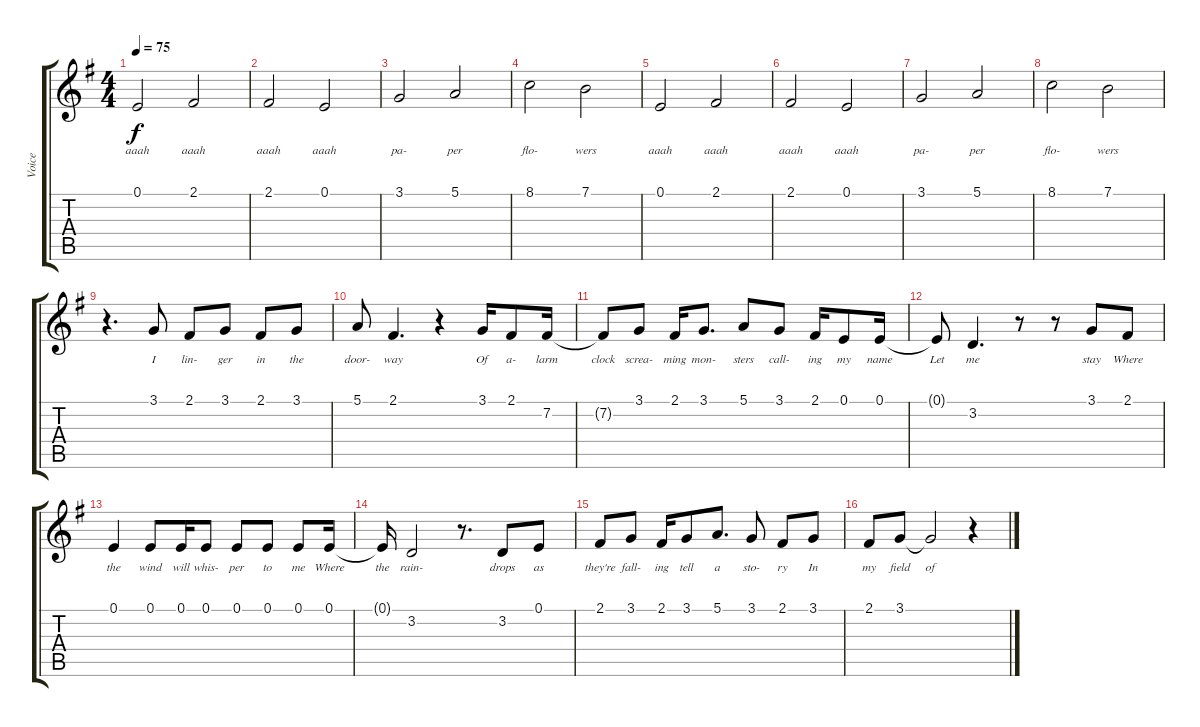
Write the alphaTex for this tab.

\track ("Voice" "Voice") {instrument violin}
\staff {score tabs}
\tuning (E4 B3 G3 D3 A2 E2) {hide}
\ts (4 4)
\tempo 75
\clef g2
\ks eminor
0.1.2{lyrics (0 "aaah") lyrics (1 "") lyrics (2 "") lyrics (3 "") lyrics (4 "") dy f instrument violin} 2.1.2{lyrics (0 "aaah") lyrics (1 "") lyrics (2 "") lyrics (3 "") lyrics (4 "")} |
2.1.2{lyrics (0 "aaah") lyrics (1 "") lyrics (2 "") lyrics (3 "") lyrics (4 "")} 0.1.2{lyrics (0 "aaah") lyrics (1 "") lyrics (2 "") lyrics (3 "") lyrics (4 "")} |
3.1.2{lyrics (0 "pa-") lyrics (1 "") lyrics (2 "") lyrics (3 "") lyrics (4 "")} 5.1.2{lyrics (0 "per") lyrics (1 "") lyrics (2 "") lyrics (3 "") lyrics (4 "")} |
8.1.2{lyrics (0 "flo-") lyrics (1 "") lyrics (2 "") lyrics (3 "") lyrics (4 "")} 7.1.2{lyrics (0 "wers") lyrics (1 "") lyrics (2 "") lyrics (3 "") lyrics (4 "")} |
0.1.2{lyrics (0 "aaah") lyrics (1 "") lyrics (2 "") lyrics (3 "") lyrics (4 "")} 2.1.2{lyrics (0 "aaah") lyrics (1 "") lyrics (2 "") lyrics (3 "") lyrics (4 "")} |
2.1.2{lyrics (0 "aaah") lyrics (1 "") lyrics (2 "") lyrics (3 "") lyrics (4 "")} 0.1.2{lyrics (0 "aaah") lyrics (1 "") lyrics (2 "") lyrics (3 "") lyrics (4 "")} |
3.1.2{lyrics (0 "pa-") lyrics (1 "") lyrics (2 "") lyrics (3 "") lyrics (4 "")} 5.1.2{lyrics (0 "per") lyrics (1 "") lyrics (2 "") lyrics (3 "") lyrics (4 "")} |
8.1.2{lyrics (0 "flo-") lyrics (1 "") lyrics (2 "") lyrics (3 "") lyrics (4 "")} 7.1.2{lyrics (0 "wers") lyrics (1 "") lyrics (2 "") lyrics (3 "") lyrics (4 "")} |
r.4{d} 3.1.8{lyrics (0 "I") lyrics (1 "") lyrics (2 "") lyrics (3 "") lyrics (4 "")} 2.1.8{lyrics (0 "lin-") lyrics (1 "") lyrics (2 "") lyrics (3 "") lyrics (4 "")} 3.1.8{lyrics (0 "ger") lyrics (1 "") lyrics (2 "") lyrics (3 "") lyrics (4 "")} 2.1.8{lyrics (0 "in") lyrics (1 "") lyrics (2 "") lyrics (3 "") lyrics (4 "")} 3.1.8{lyrics (0 "the") lyrics (1 "") lyrics (2 "") lyrics (3 "") lyrics (4 "")} |
5.1.8{lyrics (0 "door-") lyrics (1 "") lyrics (2 "") lyrics (3 "") lyrics (4 "")} 2.1.4{d lyrics (0 "way") lyrics (1 "") lyrics (2 "") lyrics (3 "") lyrics (4 "")} r.4 3.1.16{lyrics (0 "Of") lyrics (1 "") lyrics (2 "") lyrics (3 "") lyrics (4 "")} 2.1.8{lyrics (0 "a-") lyrics (1 "") lyrics (2 "") lyrics (3 "") lyrics (4 "")} 7.2.16{lyrics (0 "larm") lyrics (1 "") lyrics (2 "") lyrics (3 "") lyrics (4 "")} |
7.2{t}.8{lyrics (0 "clock") lyrics (1 "") lyrics (2 "") lyrics (3 "") lyrics (4 "")} 3.1.8{lyrics (0 "screa-") lyrics (1 "") lyrics (2 "") lyrics (3 "") lyrics (4 "")} 2.1.16{lyrics (0 "ming") lyrics (1 "") lyrics (2 "") lyrics (3 "") lyrics (4 "")} 3.1.8{d lyrics (0 "mon-") lyrics (1 "") lyrics (2 "") lyrics (3 "") lyrics (4 "")} 5.1.8{lyrics (0 "sters") lyrics (1 "") lyrics (2 "") lyrics (3 "") lyrics (4 "")} 3.1.8{lyrics (0 "call-") lyrics (1 "") lyrics (2 "") lyrics (3 "") lyrics (4 "")} 2.1.16{lyrics (0 "ing") lyrics (1 "") lyrics (2 "") lyrics (3 "") lyrics (4 "")} 0.1.8{lyrics (0 "my") lyrics (1 "") lyrics (2 "") lyrics (3 "") lyrics (4 "")} 0.1.16{lyrics (0 "name") lyrics (1 "") lyrics (2 "") lyrics (3 "") lyrics (4 "")} |
0.1{t}.8{lyrics (0 "Let") lyrics (1 "") lyrics (2 "") lyrics (3 "") lyrics (4 "")} 3.2.4{d lyrics (0 "me") lyrics (1 "") lyrics (2 "") lyrics (3 "") lyrics (4 "")} r.8 r.8 3.1.8{lyrics (0 "stay") lyrics (1 "") lyrics (2 "") lyrics (3 "") lyrics (4 "")} 2.1.8{lyrics (0 "Where") lyrics (1 "") lyrics (2 "") lyrics (3 "") lyrics (4 "")} |
0.1.4{lyrics (0 "the") lyrics (1 "") lyrics (2 "") lyrics (3 "") lyrics (4 "")} 0.1.8{lyrics (0 "wind") lyrics (1 "") lyrics (2 "") lyrics (3 "") lyrics (4 "")} 0.1.16{lyrics (0 "will") lyrics (1 "") lyrics (2 "") lyrics (3 "") lyrics (4 "")} 0.1.8{lyrics (0 "whis-") lyrics (1 "") lyrics (2 "") lyrics (3 "") lyrics (4 "")} 0.1.8{lyrics (0 "per") lyrics (1 "") lyrics (2 "") lyrics (3 "") lyrics (4 "")} 0.1.8{lyrics (0 "to") lyrics (1 "") lyrics (2 "") lyrics (3 "") lyrics (4 "")} 0.1.8{lyrics (0 "me") lyrics (1 "") lyrics (2 "") lyrics (3 "") lyrics (4 "")} 0.1.16{lyrics (0 "Where") lyrics (1 "") lyrics (2 "") lyrics (3 "") lyrics (4 "")} |
0.1{t}.16{lyrics (0 "the") lyrics (1 "") lyrics (2 "") lyrics (3 "") lyrics (4 "")} 3.2.2{lyrics (0 "rain-") lyrics (1 "") lyrics (2 "") lyrics (3 "") lyrics (4 "")} r.8{d} 3.2.8{lyrics (0 "drops") lyrics (1 "") lyrics (2 "") lyrics (3 "") lyrics (4 "")} 0.1.8{lyrics (0 "as") lyrics (1 "") lyrics (2 "") lyrics (3 "") lyrics (4 "")} |
2.1.8{lyrics (0 "they're") lyrics (1 "") lyrics (2 "") lyrics (3 "") lyrics (4 "")} 3.1.8{lyrics (0 "fall-") lyrics (1 "") lyrics (2 "") lyrics (3 "") lyrics (4 "")} 2.1.16{lyrics (0 "ing") lyrics (1 "") lyrics (2 "") lyrics (3 "") lyrics (4 "")} 3.1.8{lyrics (0 "tell") lyrics (1 "") lyrics (2 "") lyrics (3 "") lyrics (4 "")} 5.1.8{d lyrics (0 "a") lyrics (1 "") lyrics (2 "") lyrics (3 "") lyrics (4 "")} 3.1.8{lyrics (0 "sto-") lyrics (1 "") lyrics (2 "") lyrics (3 "") lyrics (4 "")} 2.1.8{lyrics (0 "ry") lyrics (1 "") lyrics (2 "") lyrics (3 "") lyrics (4 "")} 3.1.8{lyrics (0 "In") lyrics (1 "") lyrics (2 "") lyrics (3 "") lyrics (4 "")} |
2.1.8{lyrics (0 "my") lyrics (1 "") lyrics (2 "") lyrics (3 "") lyrics (4 "")} 3.1.8{lyrics (0 "field") lyrics (1 "") lyrics (2 "") lyrics (3 "") lyrics (4 "")} 3.1{t}.2{lyrics (0 "of") lyrics (1 "") lyrics (2 "") lyrics (3 "") lyrics (4 "")} r.4
